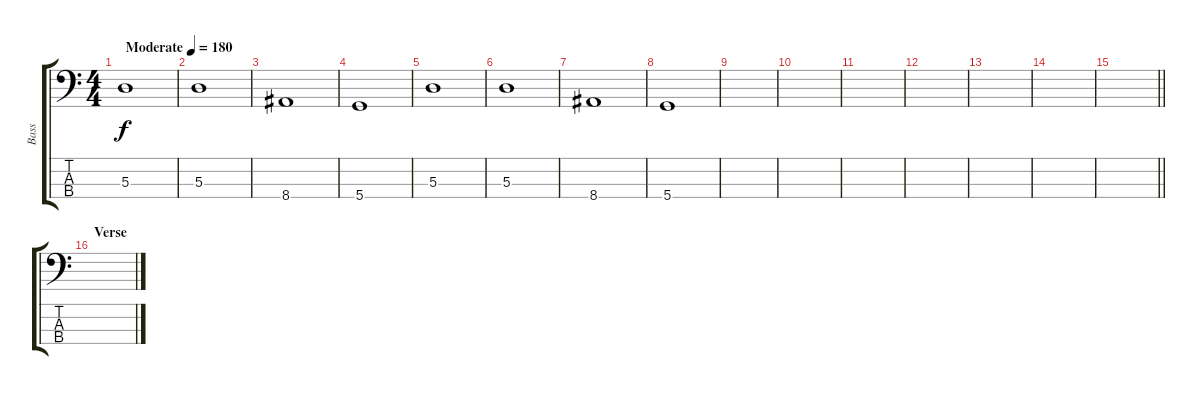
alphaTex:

\track ("Bass" "Bass") {instrument acousticbass}
\staff {score tabs}
\tuning (G2 D2 A1 D1) {hide}
\ts (4 4)
\tempo (180 "Moderate")
\clef f4
\ks c
5.3.1{dy f instrument acousticbass} |
5.3.1 |
8.4.1 |
5.4.1 |
5.3.1 |
5.3.1 |
8.4.1 |
5.4.1 |
|
|
|
|
|
|
\barLineRight lightlight
|
\section ("" "Verse")
